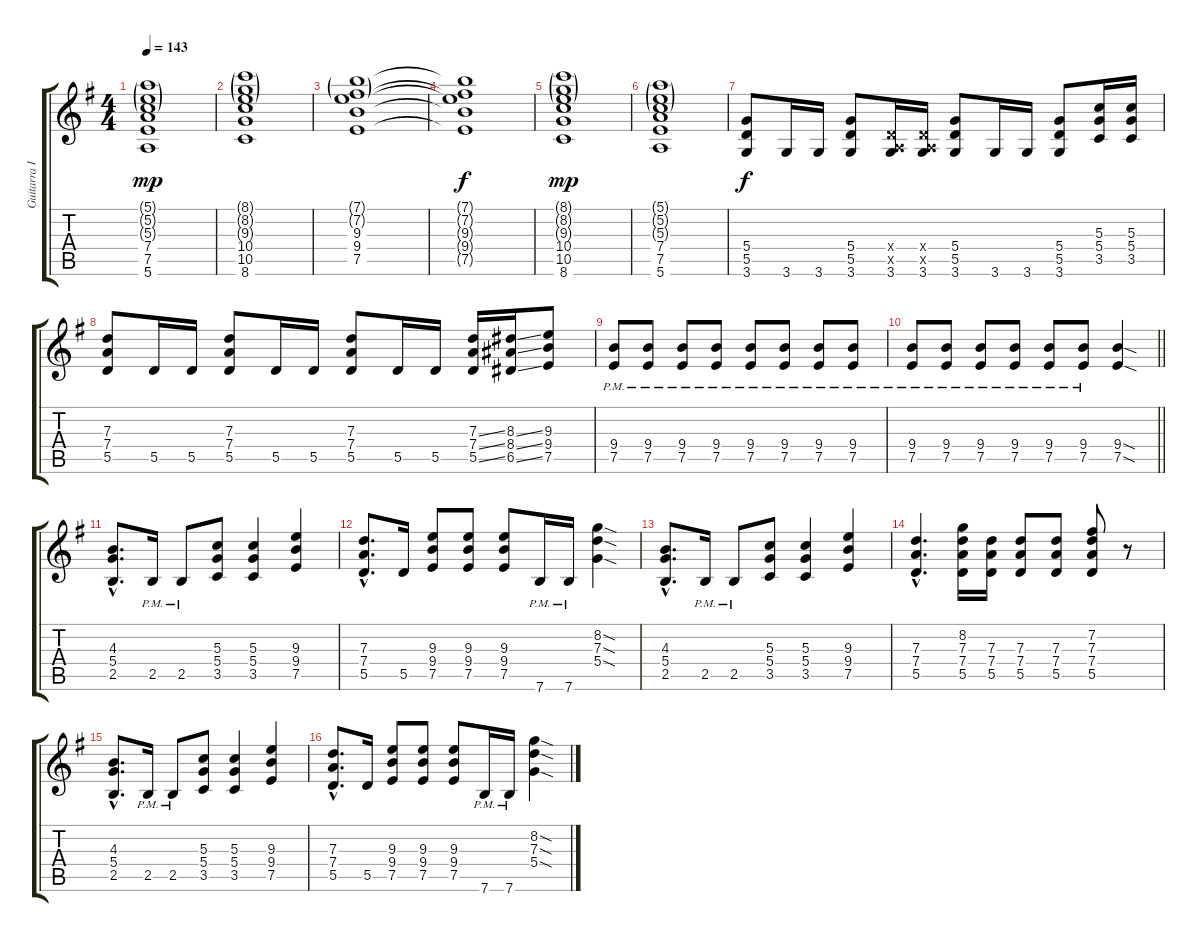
\track ("Guitarra I" "Guitarra I") {instrument overdrivenguitar}
\staff {score tabs}
\tuning (E4 B3 G3 D3 A2 E2) {hide}
\ts (4 4)
\tempo 143
\clef g2
\ks g
(5.1{g} 5.2{g} 5.3{g} 7.4 7.5 5.6).1{dy mp} |
(8.1{g} 8.2{g} 9.3{g} 10.4 10.5 8.6).1 |
(7.1{g} 7.2{g} 9.3 9.4 7.5).1 |
(7.1{t} 7.2{t} 9.3{t} 9.4{t} 7.5{t}).1{dy f} |
(8.1{g} 8.2{g} 9.3{g} 10.4 10.5 8.6).1{dy mp} |
(5.1{g} 5.2{g} 5.3{g} 7.4 7.5 5.6).1 |
(5.4 5.5 3.6).8{dy f} 3.6.16 3.6.16 (5.4 5.5 3.6).8 (0.4{x} 0.5{x} 3.6).16 (0.4{x} 0.5{x} 3.6).16 (5.4 5.5 3.6).8 3.6.16 3.6.16 (5.4 5.5 3.6).8 (5.3 5.4 3.5).16 (5.3 5.4 3.5).16 |
(7.3 7.4 5.5).8 5.5.16 5.5.16 (7.3 7.4 5.5).8 5.5.16 5.5.16 (7.3 7.4 5.5).8 5.5.16 5.5.16 (7.3{ss} 7.4{ss} 5.5{ss}).16 (8.3{ss} 8.4{ss} 6.5{ss}).16 (9.3 9.4 7.5).8 |
(9.4{pm} 7.5).8 (9.4{pm} 7.5).8 (9.4{pm} 7.5).8 (9.4{pm} 7.5).8 (9.4{pm} 7.5).8 (9.4{pm} 7.5).8 (9.4{pm} 7.5).8 (9.4{pm} 7.5).8 |
\barLineRight lightlight
(9.4{pm} 7.5).8 (9.4{pm} 7.5).8 (9.4{pm} 7.5).8 (9.4{pm} 7.5).8 (9.4{pm} 7.5).8 (9.4{pm} 7.5).8 (9.4{sod} 7.5{sod}).4 |
(4.3{hac} 5.4{hac} 2.5{hac}).8{d} 2.5{pm}.16 2.5{pm}.8 (5.3 5.4 3.5).8 (5.3 5.4 3.5).4 (9.3 9.4 7.5).4 |
(7.3{hac} 7.4{hac} 5.5{hac}).8{d} 5.5.16 (9.3 9.4 7.5).8 (9.3 9.4 7.5).8 (9.3 9.4 7.5).8 7.6{pm}.16 7.6{pm}.16 (8.2{sod} 7.3{sod} 5.4{sod}).4 |
(4.3{hac} 5.4{hac} 2.5{hac}).8{d} 2.5{pm}.16 2.5{pm}.8 (5.3 5.4 3.5).8 (5.3 5.4 3.5).4 (9.3 9.4 7.5).4 |
(7.3{hac} 7.4{hac} 5.5{hac}).4{d} (8.2 7.3 7.4 5.5).16 (7.3 7.4 5.5).16 (7.3 7.4 5.5).8 (7.3 7.4 5.5).8 (7.2 7.3 7.4 5.5).8 r.8 |
(4.3{hac} 5.4{hac} 2.5{hac}).8{d} 2.5{pm}.16 2.5{pm}.8 (5.3 5.4 3.5).8 (5.3 5.4 3.5).4 (9.3 9.4 7.5).4 |
(7.3{hac} 7.4{hac} 5.5{hac}).8{d} 5.5.16 (9.3 9.4 7.5).8 (9.3 9.4 7.5).8 (9.3 9.4 7.5).8 7.6{pm}.16 7.6{pm}.16 (8.2{sod} 7.3{sod} 5.4{sod}).4
